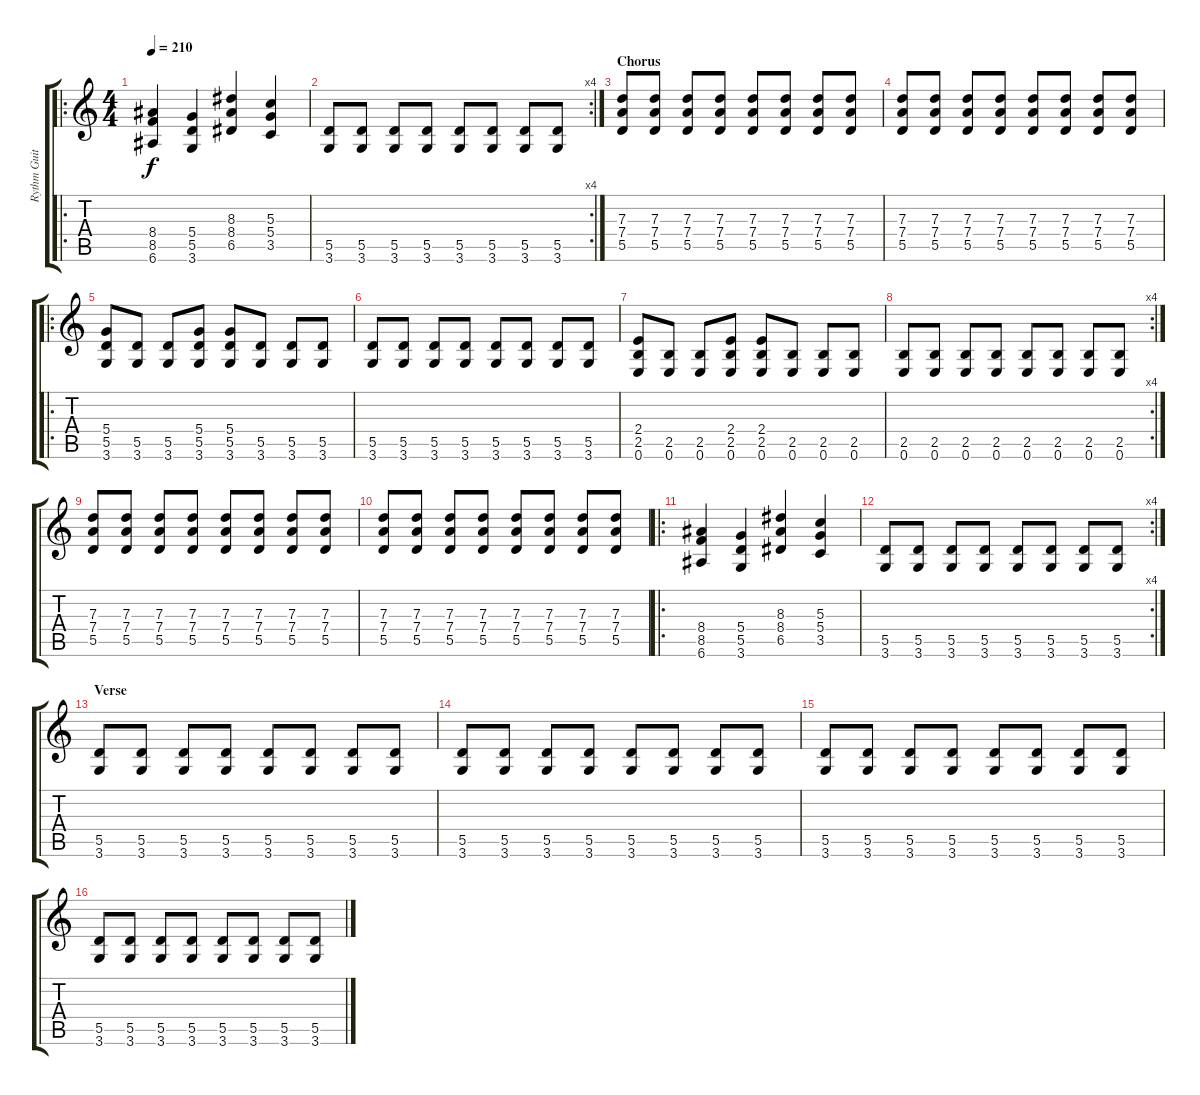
\track ("Rythm Guitar" "Rythm Guit") {instrument distortionguitar}
\staff {score tabs}
\tuning (E4 B3 G3 D3 A2 E2) {hide}
\ro
\ts (4 4)
\tempo 210
\clef g2
\ks c
(8.4 8.5 6.6).4{dy f} (5.4 5.5 3.6).4 (8.3 8.4 6.5).4 (5.3 5.4 3.5).4 |
\rc 4
(5.5 3.6).8 (5.5 3.6).8 (5.5 3.6).8 (5.5 3.6).8 (5.5 3.6).8 (5.5 3.6).8 (5.5 3.6).8 (5.5 3.6).8 |
\section ("" "Chorus")
(7.3 7.4 5.5).8 (7.3 7.4 5.5).8 (7.3 7.4 5.5).8 (7.3 7.4 5.5).8 (7.3 7.4 5.5).8 (7.3 7.4 5.5).8 (7.3 7.4 5.5).8 (7.3 7.4 5.5).8 |
(7.3 7.4 5.5).8 (7.3 7.4 5.5).8 (7.3 7.4 5.5).8 (7.3 7.4 5.5).8 (7.3 7.4 5.5).8 (7.3 7.4 5.5).8 (7.3 7.4 5.5).8 (7.3 7.4 5.5).8 |
\ro
(5.4 5.5 3.6).8 (5.5 3.6).8 (5.5 3.6).8 (5.4 5.5 3.6).8 (5.4 5.5 3.6).8 (5.5 3.6).8 (5.5 3.6).8 (5.5 3.6).8 |
(5.5 3.6).8 (5.5 3.6).8 (5.5 3.6).8 (5.5 3.6).8 (5.5 3.6).8 (5.5 3.6).8 (5.5 3.6).8 (5.5 3.6).8 |
(2.4 2.5 0.6).8 (2.5 0.6).8 (2.5 0.6).8 (2.4 2.5 0.6).8 (2.4 2.5 0.6).8 (2.5 0.6).8 (2.5 0.6).8 (2.5 0.6).8 |
\rc 4
(2.5 0.6).8 (2.5 0.6).8 (2.5 0.6).8 (2.5 0.6).8 (2.5 0.6).8 (2.5 0.6).8 (2.5 0.6).8 (2.5 0.6).8 |
(7.3 7.4 5.5).8 (7.3 7.4 5.5).8 (7.3 7.4 5.5).8 (7.3 7.4 5.5).8 (7.3 7.4 5.5).8 (7.3 7.4 5.5).8 (7.3 7.4 5.5).8 (7.3 7.4 5.5).8 |
(7.3 7.4 5.5).8 (7.3 7.4 5.5).8 (7.3 7.4 5.5).8 (7.3 7.4 5.5).8 (7.3 7.4 5.5).8 (7.3 7.4 5.5).8 (7.3 7.4 5.5).8 (7.3 7.4 5.5).8 |
\ro
(8.4 8.5 6.6).4 (5.4 5.5 3.6).4 (8.3 8.4 6.5).4 (5.3 5.4 3.5).4 |
\rc 4
(5.5 3.6).8 (5.5 3.6).8 (5.5 3.6).8 (5.5 3.6).8 (5.5 3.6).8 (5.5 3.6).8 (5.5 3.6).8 (5.5 3.6).8 |
\section ("" "Verse")
(5.5 3.6).8 (5.5 3.6).8 (5.5 3.6).8 (5.5 3.6).8 (5.5 3.6).8 (5.5 3.6).8 (5.5 3.6).8 (5.5 3.6).8 |
(5.5 3.6).8 (5.5 3.6).8 (5.5 3.6).8 (5.5 3.6).8 (5.5 3.6).8 (5.5 3.6).8 (5.5 3.6).8 (5.5 3.6).8 |
(5.5 3.6).8 (5.5 3.6).8 (5.5 3.6).8 (5.5 3.6).8 (5.5 3.6).8 (5.5 3.6).8 (5.5 3.6).8 (5.5 3.6).8 |
(5.5 3.6).8 (5.5 3.6).8 (5.5 3.6).8 (5.5 3.6).8 (5.5 3.6).8 (5.5 3.6).8 (5.5 3.6).8 (5.5 3.6).8
